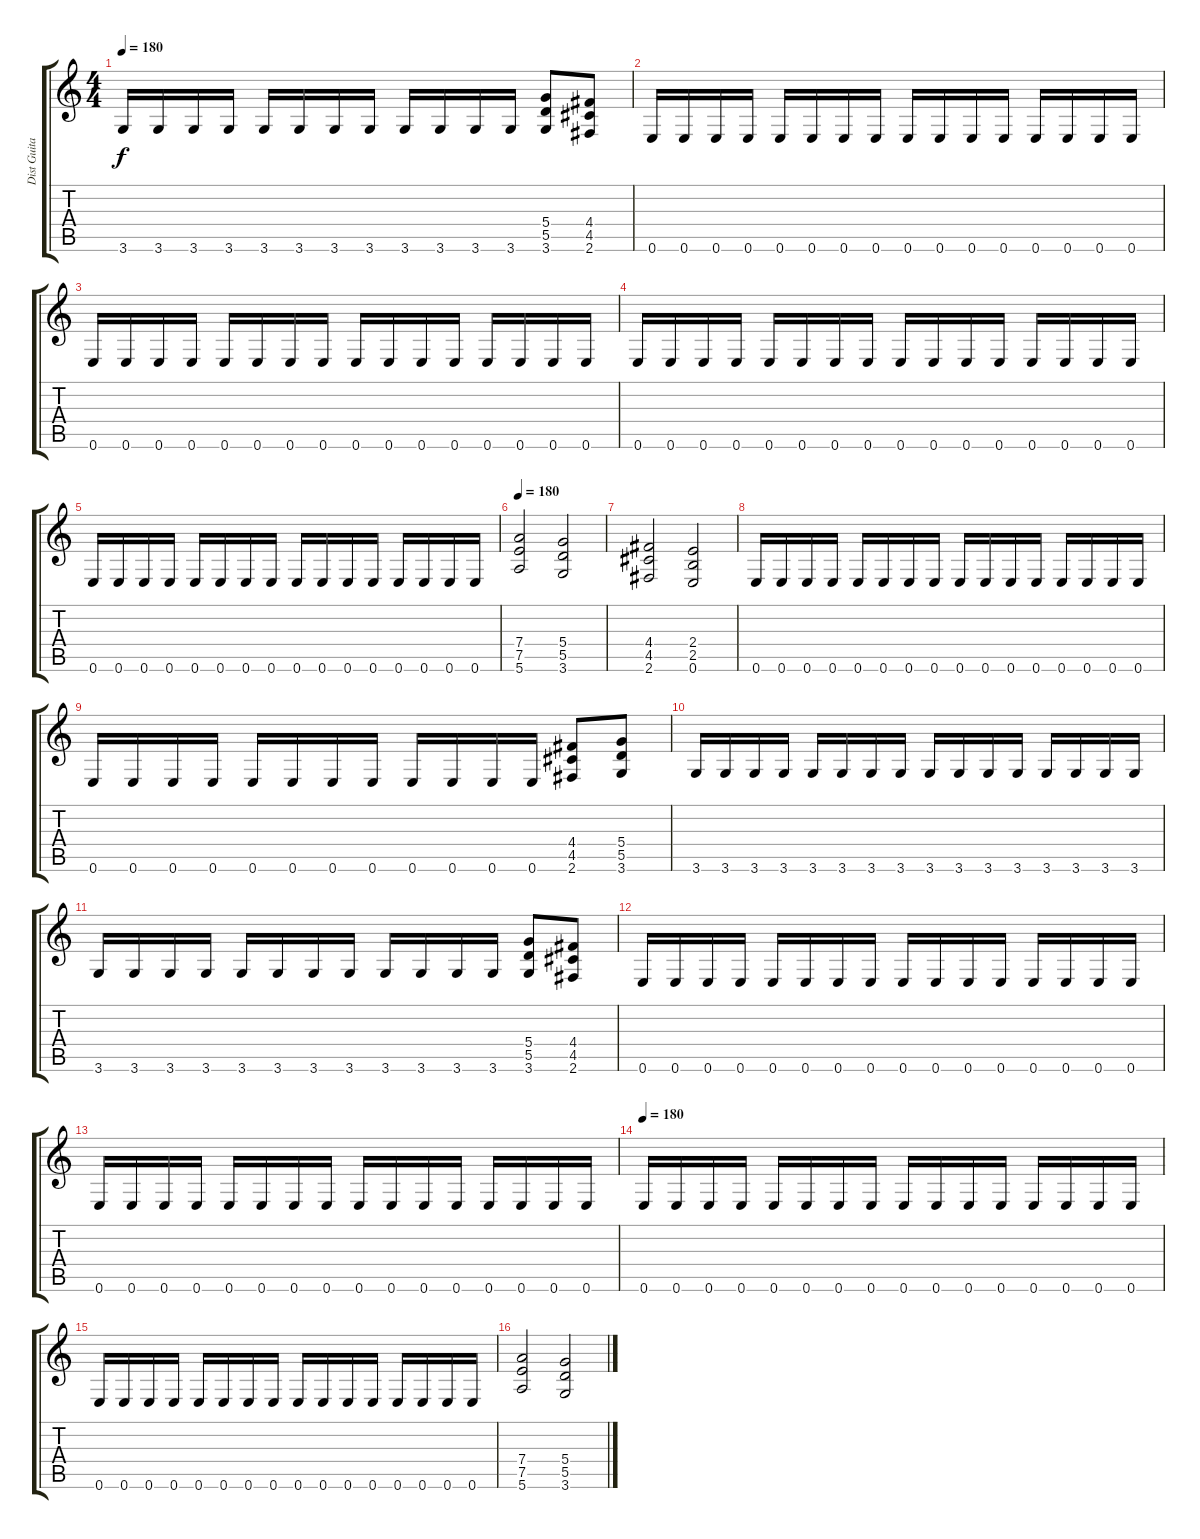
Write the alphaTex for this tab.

\track ("Dist Guitar" "Dist Guita") {instrument distortionguitar}
\staff {score tabs}
\tuning (E4 B3 G3 D3 A2 E2) {hide}
\ts (4 4)
\tempo 180
\clef g2
\ks c
3.6.16{dy f} 3.6.16 3.6.16 3.6.16 3.6.16 3.6.16 3.6.16 3.6.16 3.6.16 3.6.16 3.6.16 3.6.16 (5.4 5.5 3.6).8 (4.4 4.5 2.6).8 |
0.6.16 0.6.16 0.6.16 0.6.16 0.6.16 0.6.16 0.6.16 0.6.16 0.6.16 0.6.16 0.6.16 0.6.16 0.6.16 0.6.16 0.6.16 0.6.16 |
0.6.16 0.6.16 0.6.16 0.6.16 0.6.16 0.6.16 0.6.16 0.6.16 0.6.16 0.6.16 0.6.16 0.6.16 0.6.16 0.6.16 0.6.16 0.6.16 |
0.6.16 0.6.16 0.6.16 0.6.16 0.6.16 0.6.16 0.6.16 0.6.16 0.6.16 0.6.16 0.6.16 0.6.16 0.6.16 0.6.16 0.6.16 0.6.16 |
0.6.16 0.6.16 0.6.16 0.6.16 0.6.16 0.6.16 0.6.16 0.6.16 0.6.16 0.6.16 0.6.16 0.6.16 0.6.16 0.6.16 0.6.16 0.6.16 |
\tempo 180
(7.4 7.5 5.6).2 (5.4 5.5 3.6).2 |
(4.4 4.5 2.6).2 (2.4 2.5 0.6).2 |
0.6.16 0.6.16 0.6.16 0.6.16 0.6.16 0.6.16 0.6.16 0.6.16 0.6.16 0.6.16 0.6.16 0.6.16 0.6.16 0.6.16 0.6.16 0.6.16 |
0.6.16 0.6.16 0.6.16 0.6.16 0.6.16 0.6.16 0.6.16 0.6.16 0.6.16 0.6.16 0.6.16 0.6.16 (4.4 4.5 2.6).8 (5.4 5.5 3.6).8 |
3.6.16 3.6.16 3.6.16 3.6.16 3.6.16 3.6.16 3.6.16 3.6.16 3.6.16 3.6.16 3.6.16 3.6.16 3.6.16 3.6.16 3.6.16 3.6.16 |
3.6.16 3.6.16 3.6.16 3.6.16 3.6.16 3.6.16 3.6.16 3.6.16 3.6.16 3.6.16 3.6.16 3.6.16 (5.4 5.5 3.6).8 (4.4 4.5 2.6).8 |
0.6.16 0.6.16 0.6.16 0.6.16 0.6.16 0.6.16 0.6.16 0.6.16 0.6.16 0.6.16 0.6.16 0.6.16 0.6.16 0.6.16 0.6.16 0.6.16 |
0.6.16 0.6.16 0.6.16 0.6.16 0.6.16 0.6.16 0.6.16 0.6.16 0.6.16 0.6.16 0.6.16 0.6.16 0.6.16 0.6.16 0.6.16 0.6.16 |
\tempo 180
0.6.16 0.6.16 0.6.16 0.6.16 0.6.16 0.6.16 0.6.16 0.6.16 0.6.16 0.6.16 0.6.16 0.6.16 0.6.16 0.6.16 0.6.16 0.6.16 |
0.6.16 0.6.16 0.6.16 0.6.16 0.6.16 0.6.16 0.6.16 0.6.16 0.6.16 0.6.16 0.6.16 0.6.16 0.6.16 0.6.16 0.6.16 0.6.16 |
(7.4 7.5 5.6).2 (5.4 5.5 3.6).2
